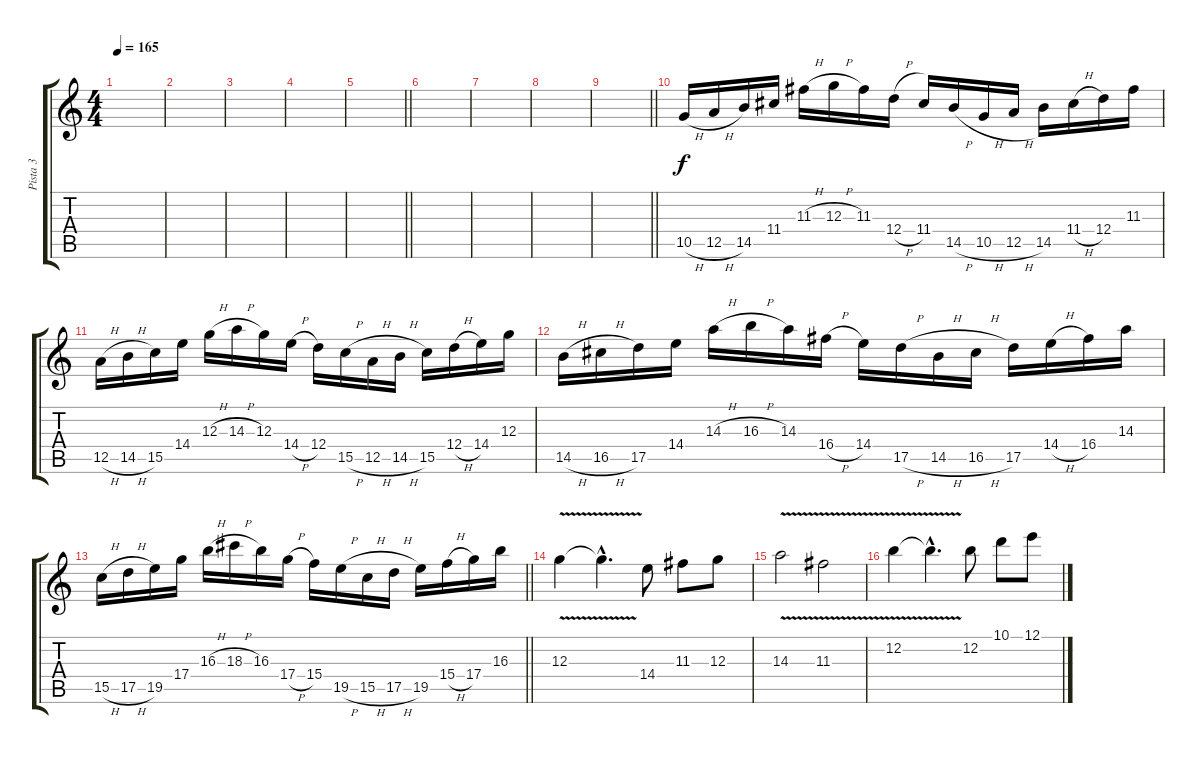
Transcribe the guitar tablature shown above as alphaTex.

\track ("Pista 3" "Pista 3") {instrument distortionguitar}
\staff {score tabs}
\tuning (E4 B3 G3 D3 A2 E2) {hide}
\ts (4 4)
\tempo 165
\clef g2
\ks c
|
|
|
|
\barLineRight lightlight
|
|
|
|
\barLineRight lightlight
|
10.5{h}.16 12.5{h}.16 14.5.16 11.4.16 11.3{h}.16 12.3{h}.16 11.3.16 12.4{h}.16 11.4.16 14.5{h}.16 10.5{h}.16 12.5{h}.16 14.5.16 11.4{h}.16 12.4.16 11.3.16 |
12.5{h}.16 14.5{h}.16 15.5.16 14.4.16 12.3{h}.16 14.3{h}.16 12.3.16 14.4{h}.16 12.4.16 15.5{h}.16 12.5{h}.16 14.5{h}.16 15.5.16 12.4{h}.16 14.4.16 12.3.16 |
14.5{h}.16 16.5{h}.16 17.5.16 14.4.16 14.3{h}.16 16.3{h}.16 14.3.16 16.4{h}.16 14.4.16 17.5{h}.16 14.5{h}.16 16.5{h}.16 17.5.16 14.4{h}.16 16.4.16 14.3.16 |
\barLineRight lightlight
15.5{h}.16 17.5{h}.16 19.5.16 17.4.16 16.3{h}.16 18.3{h}.16 16.3.16 17.4{h}.16 15.4.16 19.5{h}.16 15.5{h}.16 17.5{h}.16 19.5.16 15.4{h}.16 17.4.16 16.3.16 |
12.3{v}.4 12.3{hac t}.4{d} 14.4.8 11.3.8 12.3.8 |
14.3{v}.2 11.3{v}.2 |
12.2{v}.4 12.2{hac t}.4{d} 12.2.8 10.1.8 12.1.8
